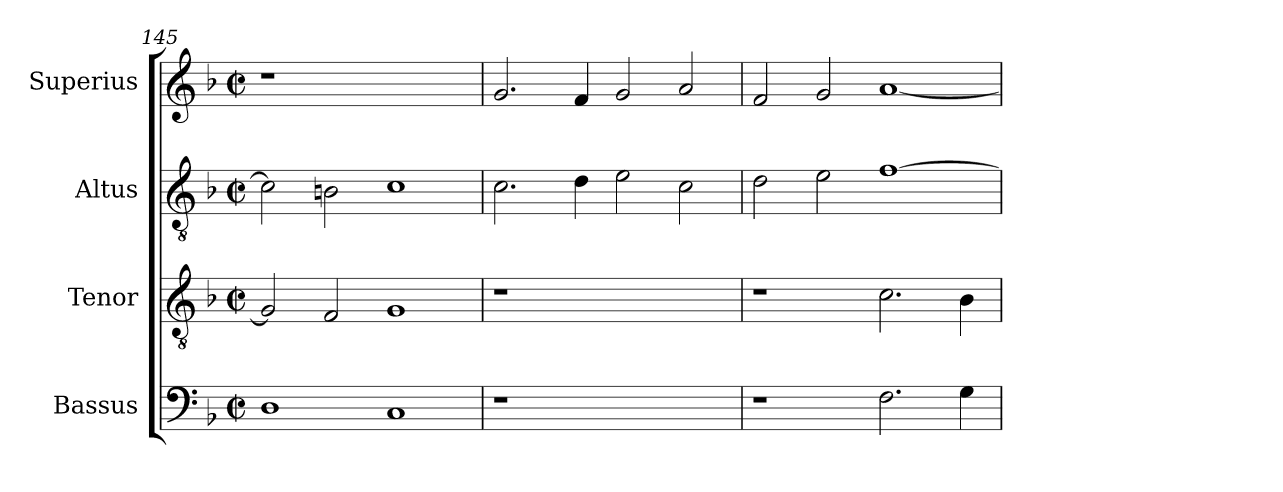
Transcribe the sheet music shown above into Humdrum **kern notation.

**kern	**kern	**kern	**kern
*part4	*part3	*part2	*part1
*staff4	*staff3	*staff2	*staff1
*I"Bassus	*I"Tenor	*I"Altus	*I"Superius
*I'B.	*I'T.	*I'A.	*I'S.
*clefF4	*clefGv2	*clefGv2	*clefG2
*	*ITrd7c12	*ITrd7c12	*
*k[b-]	*k[b-]	*k[b-]	*k[b-]
*F:	*F:	*F:	*F:
*M2/2	*M2/2	*M2/2	*M2/2
*met(c|)	*met(c|)	*met(c|)	*met(c|)
=145	=145	=145	=145
!	!	!	!LO:N:vis=1
1Di	2GGi/]	2Ci\]	1r
.	2FFi/	2BBni\	.
1Ci	1GGi	1Ci	1ryy
=146	=146	=146	=146
!LO:N:vis=1	!LO:N:vis=1	!	!
1r	1r	2.Ci\	2.gi/
.	.	4Di\	4fi/
1ryy	1ryy	2Ei\	2gi/
.	.	2Ci\	2ai/
=147	=147	=147	=147
1r	1r	2Di\	2fi/
.	.	2Ei\	2gi/
2.Fi\	2.Ci\	[>1Fi	[<1ai
4Gi\	4BB-i\	.	.
=	=	=	=
*-	*-	*-	*-
